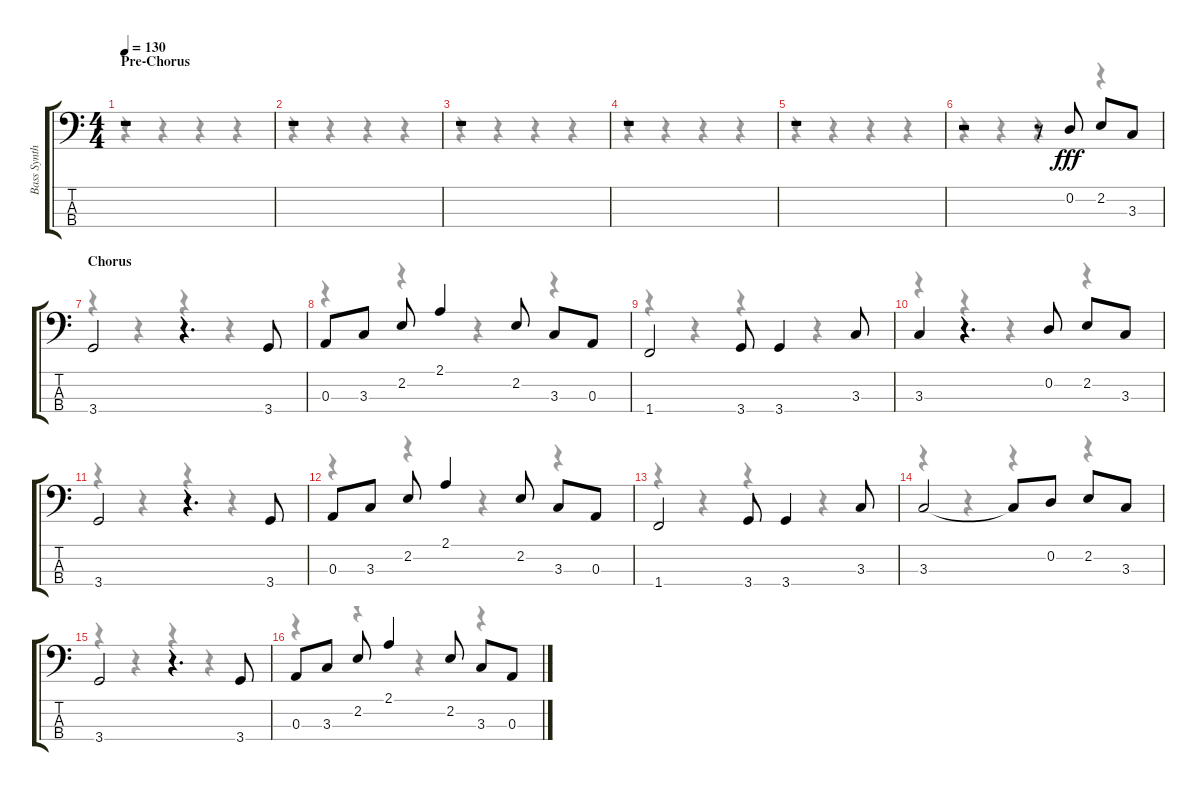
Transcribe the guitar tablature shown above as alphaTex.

\track ("Bass Synth" "Bass Synth") {instrument synthbass2}
\staff {score tabs}
\tuning (G2 D2 A1 E1) {hide}
\voice
\ts (4 4)
\section ("" "Pre-Chorus")
\tempo 130
\clef f4
\ks c
r.1{dy fff} |
r.1 |
r.1 |
r.1 |
r.1 |
r.2 r.8 0.2.8 2.2.8 3.3.8 |
\section ("" "Chorus")
3.4.2 r.4{d} 3.4.8 |
0.3.8 3.3.8 2.2.8 2.1.4 2.2.8 3.3.8 0.3.8 |
1.4.2 3.4.8 3.4.4 3.3.8 |
3.3.4 r.4{d} 0.2.8 2.2.8 3.3.8 |
3.4.2 r.4{d} 3.4.8 |
0.3.8 3.3.8 2.2.8 2.1.4 2.2.8 3.3.8 0.3.8 |
1.4.2 3.4.8 3.4.4 3.3.8 |
3.3.2 3.3{t}.8 0.2.8 2.2.8 3.3.8 |
3.4.2 r.4{d} 3.4.8 |
0.3.8 3.3.8 2.2.8 2.1.4 2.2.8 3.3.8 0.3.8
\voice
\clef f4
\ottava regular
\simile none
\ks c
r.4{dy f} r.4 r.4 r.4 |
r.4 r.4 r.4 r.4 |
r.4 r.4 r.4 r.4 |
r.4 r.4 r.4 r.4 |
r.4 r.4 r.4 r.4 |
r.4 r.4 r.4 r.4 |
r.4 r.4 r.4 r.4 |
r.4 r.4 r.4 r.4 |
r.4 r.4 r.4 r.4 |
r.4 r.4 r.4 r.4 |
r.4 r.4 r.4 r.4 |
r.4 r.4 r.4 r.4 |
r.4 r.4 r.4 r.4 |
r.4 r.4 r.4 r.4 |
r.4 r.4 r.4 r.4 |
r.4 r.4 r.4 r.4
